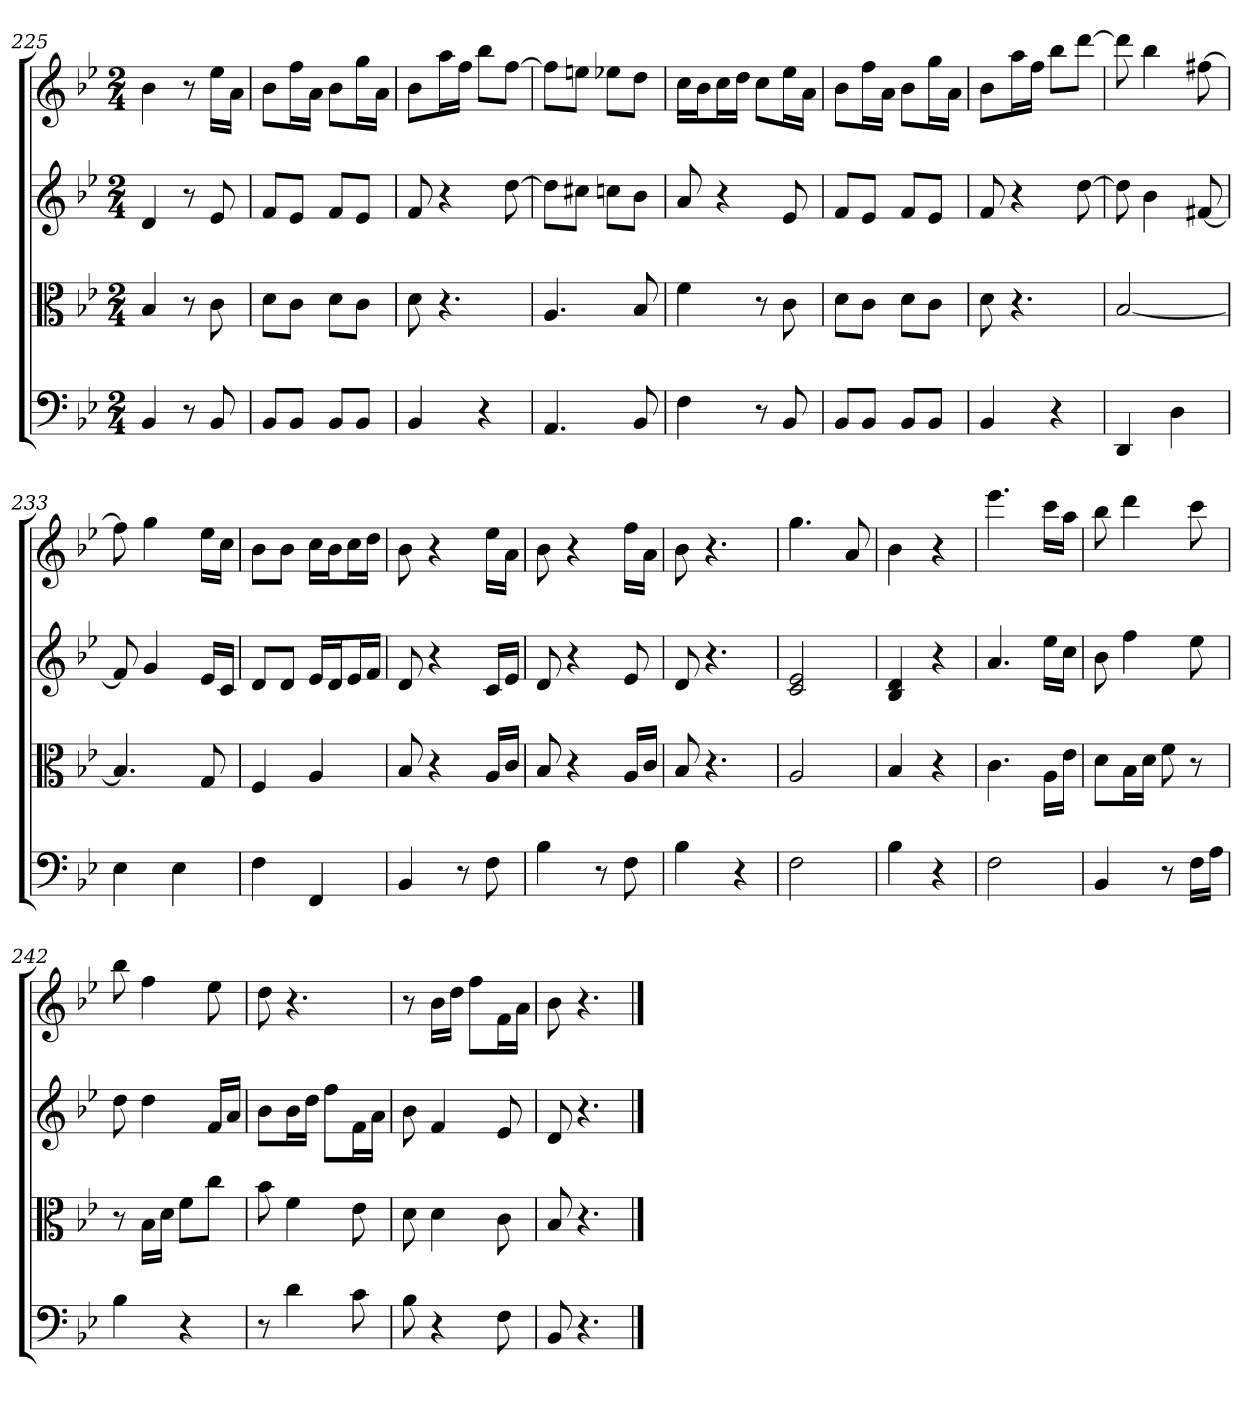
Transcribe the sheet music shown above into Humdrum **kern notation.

**kern	**kern	**kern	**kern
*part4	*part3	*part2	*part1
*staff4	*staff3	*staff2	*staff1
*clefF4	*clefC3	*	*
*k[b-e-]	*k[b-e-]	*k[b-e-]	*k[b-e-]
*B-:	*B-:	*B-:	*B-:
*M2/4	*M2/4	*M2/4	*M2/4
=225	=225	=225	=225
4BB-	4B-	4d	4b-
8r	8r	8r	8r
8BB-	8c	8e-	16ee-LL
.	.	.	16aJJ
=226	=226	=226	=226
8BB-/L	8d\L	8fL	8b-L
8BB-/J	8c\J	8e-J	16ffL
.	.	.	16aJJ
8BB-/L	8d\L	8fL	8b-L
8BB-/J	8c\J	8e-J	16ggL
.	.	.	16aJJ
=227	=227	=227	=227
4BB-	8d	8f	8b-L
.	4.r	4r	16aaL
.	.	.	16ffJJ
4r	.	.	8bb-L
.	.	[8dd	[8ffJ
=228	=228	=228	=228
4.AA	4.A	8ddL]	8ffL]
.	.	8cc#XJ	8eenJ
.	.	8ccnL	8ee-XL
8BB-	8B-	8b-J	8ddJ
=229	=229	=229	=229
4F	4f	8a	16ccLL
.	.	.	16b-J
.	.	4r	16ccL
.	.	.	16ddJJ
8r	8r	.	8ccL
8BB-	8c	8e-	16ee-L
.	.	.	16aJJ
=230	=230	=230	=230
8BB-/L	8d\L	8fL	8b-L
8BB-/J	8c\J	8e-J	16ffL
.	.	.	16aJJ
8BB-/L	8d\L	8fL	8b-L
8BB-/J	8c\J	8e-J	16ggL
.	.	.	16aJJ
=231	=231	=231	=231
4BB-	8d	8f	8b-L
.	4.r	4r	16aaL
.	.	.	16ffJJ
4r	.	.	8bb-L
.	.	[8dd	[8dddJ
=232	=232	=232	=232
4DD	[2B-	8dd]	8ddd]
.	.	4b-	4bb-
4D	.	.	.
.	.	[8f#X	[8ff#X
=233	=233	=233	=233
4E-	4.B-]	8f#]	8ff#]
.	.	4g	4gg
4E-	.	.	.
.	8G	16e-LL	16ee-LL
.	.	16cJJ	16ccJJ
=234	=234	=234	=234
4F	4F	8dL	8b-L
.	.	8dJ	8b-J
4FF	4A	16e-LL	16ccLL
.	.	16dJ	16b-J
.	.	16e-L	16ccL
.	.	16fJJ	16ddJJ
=235	=235	=235	=235
4BB-	8B-	8d	8b-
.	4r	4r	4r
8r	.	.	.
8F	16A/LL	16cLL	16ee-LL
.	16c/JJ	16e-JJ	16aJJ
=236	=236	=236	=236
4B-	8B-	8d	8b-
.	4r	4r	4r
8r	.	.	.
8F	16A/LL	8e-	16ffLL
.	16c/JJ	.	16aJJ
=237	=237	=237	=237
4B-	8B-	8d	8b-
.	4.r	4.r	4.r
4r	.	.	.
=238	=238	=238	=238
2F	2A	2c 2e-	4.gg
.	.	.	8a
=239	=239	=239	=239
4B-	4B-	4B- 4d	4b-
4r	4r	4r	4r
=240	=240	=240	=240
2F	4.c	4.a	4.eee-
.	16A\LL	16ee-LL	16cccLL
.	16e-\JJ	16ccJJ	16aaJJ
=241	=241	=241	=241
4BB-	8d\L	8b-	8bb-
.	16B-\L	4ff	4ddd
.	16d\JJ	.	.
8r	8f	.	.
16F\LL	8r	8ee-	8ccc
16A\JJ	.	.	.
=242	=242	=242	=242
4B-	8r	8dd	8bb-
.	16B-\LL	4dd	4ff
.	16d\JJ	.	.
4r	8f\L	.	.
.	8cc\J	16fLL	8ee-
.	.	16aJJ	.
=243	=243	=243	=243
8r	8b-	8b-L	8dd
4d	4f	16b-L	4.r
.	.	16ddJJ	.
.	.	8ffL	.
8c	8e-	16fL	.
.	.	16aJJ	.
=244	=244	=244	=244
8B-	8d	8b-	8r
4r	4d	4f	16b-LL
.	.	.	16ddJJ
.	.	.	8ffL
8F	8c	8e-	16fL
.	.	.	16aJJ
=245	=245	=245	=245
8BB-	8B-	8d	8b-
4.r	4.r	4.r	4.r
==	==	==	==
*-	*-	*-	*-
